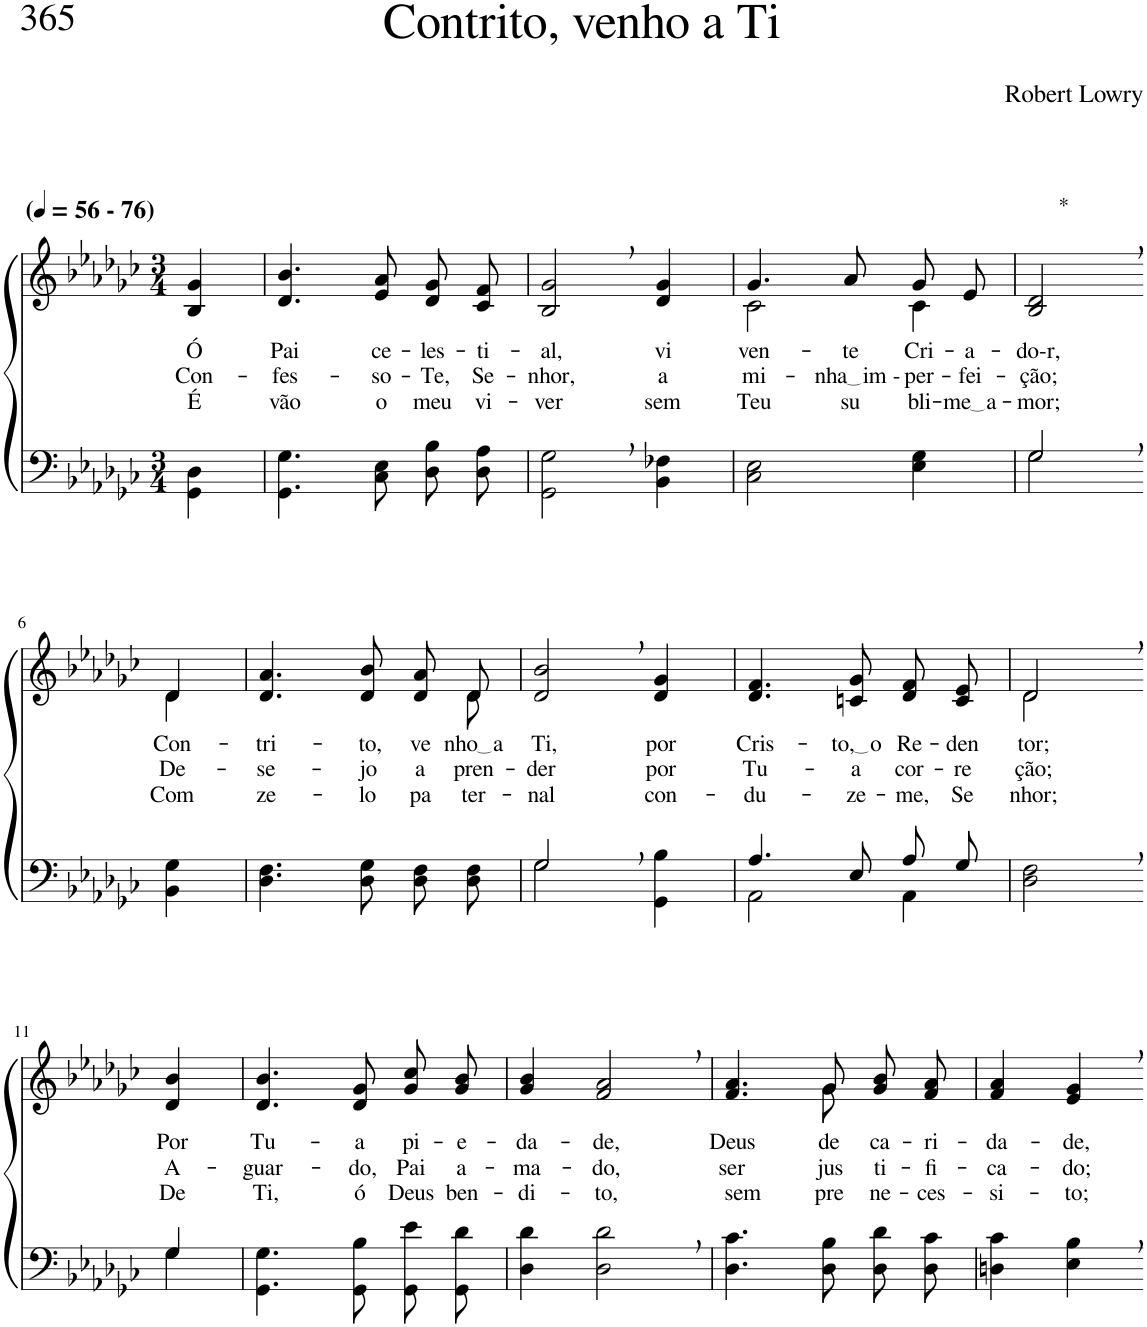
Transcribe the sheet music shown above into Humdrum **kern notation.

**kern	**kern	**text	**text	**text
*part2	*part1	*part1	*part1	*part1
*staff2	*staff1	*staff1	*staff1	*staff1
*I"Parte III e IV	*I"Parte I e II	*	*	*
*clefF4	*clefG2	*	*	*
*Trd-1c-2	*Trd-1c-2	*	*	*
*k[b-e-a-d-g-c-]	*k[b-e-a-d-g-c-]	*	*	*
*M3/4	*M3/4	*	*	*
*MM56	*MM56	*	*	*
=1	=1	=1	=1	=1
!	!LO:TX:a:B:t=(	!	!	!
!	!LO:TX:a:B:t=- 76)	!	!	!
!	!	!LO:LY:b	!LO:LY:b	!LO:LY:b
4GG-\ 4D-\	4B-/ 4g-/	Ó	Con-	É
=2	=2	=2	=2	=2
!	!	!LO:LY:b	!LO:LY:b	!LO:LY:b
4.GG-\ 4.G-\	4.d-/ 4.b-/	Pai	-fes-	vão
!	!	!LO:LY:b	!LO:LY:b	!LO:LY:b
8C-\ 8E-\	8e-/ 8a-/	ce-	-so-	o
!	!	!LO:LY:b	!LO:LY:b	!LO:LY:b
8D-\ 8B-\L	8d-/ 8g-/L	-les-	-Te,	meu
!	!	!LO:LY:b	!LO:LY:b	!LO:LY:b
8D-\ 8A-\J	8c-/ 8f/J	-ti-	Se-	vi-
=3	=3	=3	=3	=3
!	!	!LO:LY:b	!LO:LY:b	!LO:LY:b
2GG-\, 2G-\,	2B-/, 2g-/,	-al,	-nhor,	-ver
!	!	!LO:LY:b	!LO:LY:b	!LO:LY:b
4BB-\ 4F-X\	4d-/ 4g-/	vi-	a	sem
=4	=4	=4	=4	=4
*	*^	*	*	*
!	!	!	!LO:LY:b	!LO:LY:b	!LO:LY:b
2C-\ 2E-\	4.g-/	2c-\	-ven-	mi-	Teu
!	!	!	!LO:LY:b	!LO:LY:b	!LO:LY:b
.	8a-/	.	-te	nha im -	su-
!	!	!	!LO:LY:b	!LO:LY:b	!LO:LY:b
4E-\ 4G-\	8g-/L	4c-\	Cri-	-per-	-bli-
!	!	!	!LO:LY:b	!LO:LY:b	!LO:LY:b
.	8e-/J	.	-a-	-fei-	me a
*	*v	*v	*	*	*
=5	=5	=5	=5	=5
*^	*	*	*	*
!	!	!LO:TX:a:t=*	!	!	!
!	!	!	!LO:LY:b	!LO:LY:b	!LO:LY:b
2G-,/	2G-\	2B-/, 2d-/,	-do-r,	-ção;	-mor;
!!LO:LB:g=z
=6-	=6-	=6-	=6-	=6-	=6-
!	!	!	!LO:LY:b	!LO:LY:b	!LO:LY:b
*v	*v	*^	*	*	*
4BB-\ 4G-\	4d-\	4d-/	Con-	De-	Com
=7	=7	=7	=7	=7	=7
!	!	!	!LO:LY:b	!LO:LY:b	!LO:LY:b
4.D-\ 4.F\	4.d-/ 4.a-/	8ryy	-tri-	-se-	ze-
!	!	!	!LO:LY:b	!LO:LY:b	!LO:LY:b
*	*v	*v	*	*	*
8D-\ 8G-\	8d-/ 8b-/	-to,	-jo	-lo
!	!	!LO:LY:b	!LO:LY:b	!LO:LY:b
8D-\ 8F\L	8d-/ 8a-/L	ve-	a-	pa-
*	*^	*	*	*
!	!	!	!LO:LY:b	!LO:LY:b	!LO:LY:b
8D-\ 8F\J	8d-/J	8d-\	nho a	-pren-	-ter-
=8	=8	=8	=8	=8	=8
*^	*	*	*	*	*
!	!	!	!	!LO:LY:b	!LO:LY:b	!LO:LY:b
*	*	*v	*v	*	*	*
2G-,/	2G-\	2d-/, 2b-/,	Ti,	-der	-nal
!	!	!	!LO:LY:b	!LO:LY:b	!LO:LY:b
4ryy	4GG-\ 4B-\	4d-/ 4g-/	por	por	con-
=9	=9	=9	=9	=9	=9
!	!	!	!LO:LY:b	!LO:LY:b	!LO:LY:b
4.A-/	2AA-\	4.d-/ 4.f/	Cris-	Tu-	-du-
!	!	!	!LO:LY:b	!LO:LY:b	!LO:LY:b
8E-/	.	8cn/ 8g-/	to, o	-a	-ze-
!	!	!	!LO:LY:b	!LO:LY:b	!LO:LY:b
8A-/L	4AA-\	8d-/ 8f/L	Re-	cor-	-me,
!	!	!	!LO:LY:b	!LO:LY:b	!LO:LY:b
8G-/J	.	8c/ 8e-/J	-den-	-re-	Se-
*v	*v	*	*	*	*
=10	=10	=10	=10	=10
*	*^	*	*	*
!	!	!	!LO:LY:b	!LO:LY:b	!LO:LY:b
2D-\, 2F\,	2d-,/	2d-\	-tor;	-ção;	-nhor;
!!LO:LB:g=z
=11-	=11-	=11-	=11-	=11-	=11-
*^	*	*	*	*	*
!	!	!	!	!LO:LY:b	!LO:LY:b	!LO:LY:b
*	*	*v	*v	*	*	*
4G-/	4G-\	4d-/ 4b-/	Por	A-	De
=12	=12	=12	=12	=12	=12
!	!	!	!LO:LY:b	!LO:LY:b	!LO:LY:b
*v	*v	*	*	*	*
4.GG-\ 4.G-\	4.d-/ 4.b-/	Tu-	-guar-	Ti,
!	!	!LO:LY:b	!LO:LY:b	!LO:LY:b
8GG-\ 8B-\	8d-/ 8g-/	-a	-do,	ó
!	!	!LO:LY:b	!LO:LY:b	!LO:LY:b
8GG-\ 8e-\L	8g-/ 8cc-/L	pi-	Pai	Deus
!	!	!LO:LY:b	!LO:LY:b	!LO:LY:b
8GG-\ 8d-\J	8g-/ 8b-/J	-e-	a-	ben-
=13	=13	=13	=13	=13
!	!	!LO:LY:b	!LO:LY:b	!LO:LY:b
4D-\ 4d-\	4g-/ 4b-/	-da-	-ma-	-di-
!	!	!LO:LY:b	!LO:LY:b	!LO:LY:b
2D-\, 2d-\,	2f/, 2a-/,	-de,	-do,	-to,
=14	=14	=14	=14	=14
!	!	!LO:LY:b	!LO:LY:b	!LO:LY:b
*	*^	*	*	*
4.D-\ 4.c-\	4.f/ 4.a-/	4.ryy	Deus	ser	sem-
!	!	!	!LO:LY:b	!LO:LY:b	!LO:LY:b
8D-\ 8B-\	8g-/	8g-\	de	jus-	-pre
!	!	!	!LO:LY:b	!LO:LY:b	!LO:LY:b
8D-\ 8d-\L	8g-/ 8b-/L	4ryy	ca-	-ti-	ne-
!	!	!	!LO:LY:b	!LO:LY:b	!LO:LY:b
8D-\ 8c-\J	8f/ 8a-/J	.	-ri-	-fi-	-ces-
*	*v	*v	*	*	*
=15	=15	=15	=15	=15
!	!	!LO:LY:b	!LO:LY:b	!LO:LY:b
4Dn\ 4c-\	4f/ 4a-/	-da-	-ca-	-si-
!	!	!LO:LY:b	!LO:LY:b	!LO:LY:b
4E-\, 4B-\,	4e-/, 4g-/,	-de,	-do;	-to;
=-	=-	=-	=-	=-
*-	*-	*-	*-	*-
